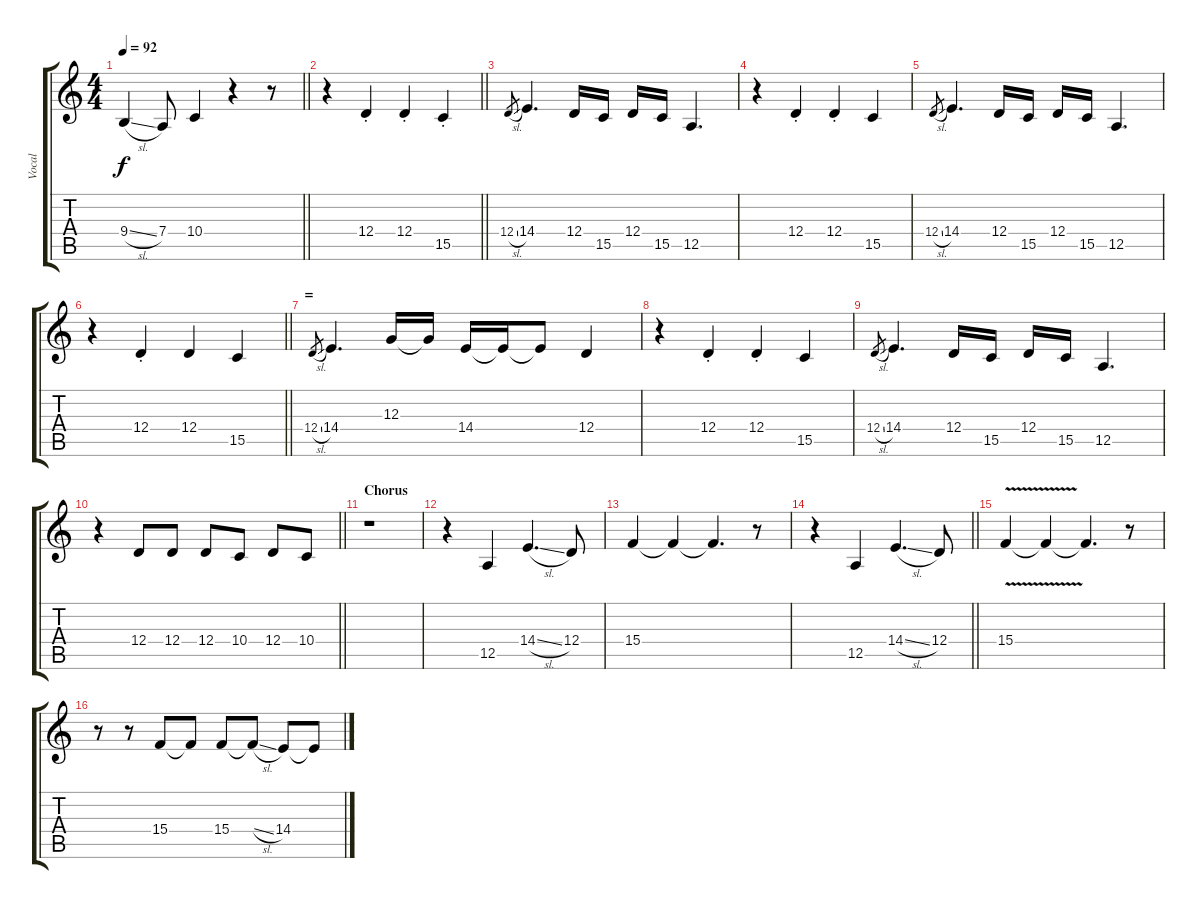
\track ("Vocal" "Vocal") {instrument flute}
\staff {score tabs}
\tuning (E4 B3 G3 D3 A2 E2) {hide}
\ts (4 4)
\tempo 92
\clef g2
\barLineRight lightlight
\ks c
9.4{sl}.4{dy f} 7.4.8 10.4.4 r.4 r.8 |
\section ("" "")
\barLineRight lightlight
r.4 12.4{st}.4 12.4{st}.4 15.5{st}.4 |
\section ("" "")
12.4{sl}.8{gr} 14.4.4{d} 12.4.16 15.5.16 12.4.16 15.5.16 12.5.4{d} |
r.4 12.4{st}.4 12.4{st}.4 15.5.4 |
12.4{sl}.8{gr} 14.4.4{d} 12.4.16 15.5.16 12.4.16 15.5.16 12.5.4{d} |
\barLineRight lightlight
r.4 12.4{st}.4 12.4.4 15.5.4 |
\section ("" "=")
12.4{sl}.8{gr} 14.4.4{d} 12.3.16 12.3{t}.16 14.4.16 14.4{t}.16 14.4{t}.8 12.4.4 |
r.4 12.4{st}.4 12.4{st}.4 15.5.4 |
12.4{sl}.8{gr} 14.4.4{d} 12.4.16 15.5.16 12.4.16 15.5.16 12.5.4{d} |
\barLineRight lightlight
r.4 12.4.8 12.4.8 12.4.8 10.4.8 12.4.8 10.4.8 |
\section ("" "Chorus")
r.1 |
r.4 12.5.4 14.4{sl}.4{d} 12.4.8 |
15.4.4 15.4{t}.4 15.4{t}.4{d} r.8 |
\barLineRight lightlight
r.4 12.5.4 14.4{sl}.4{d} 12.4.8 |
\section ("" "")
15.4{v}.4 15.4{t}.4 15.4{t}.4{d} r.8 |
r.8 r.8 15.4.8 15.4{t}.8 15.4.8 15.4{sl t}.8 14.4.8 14.4{t}.8
